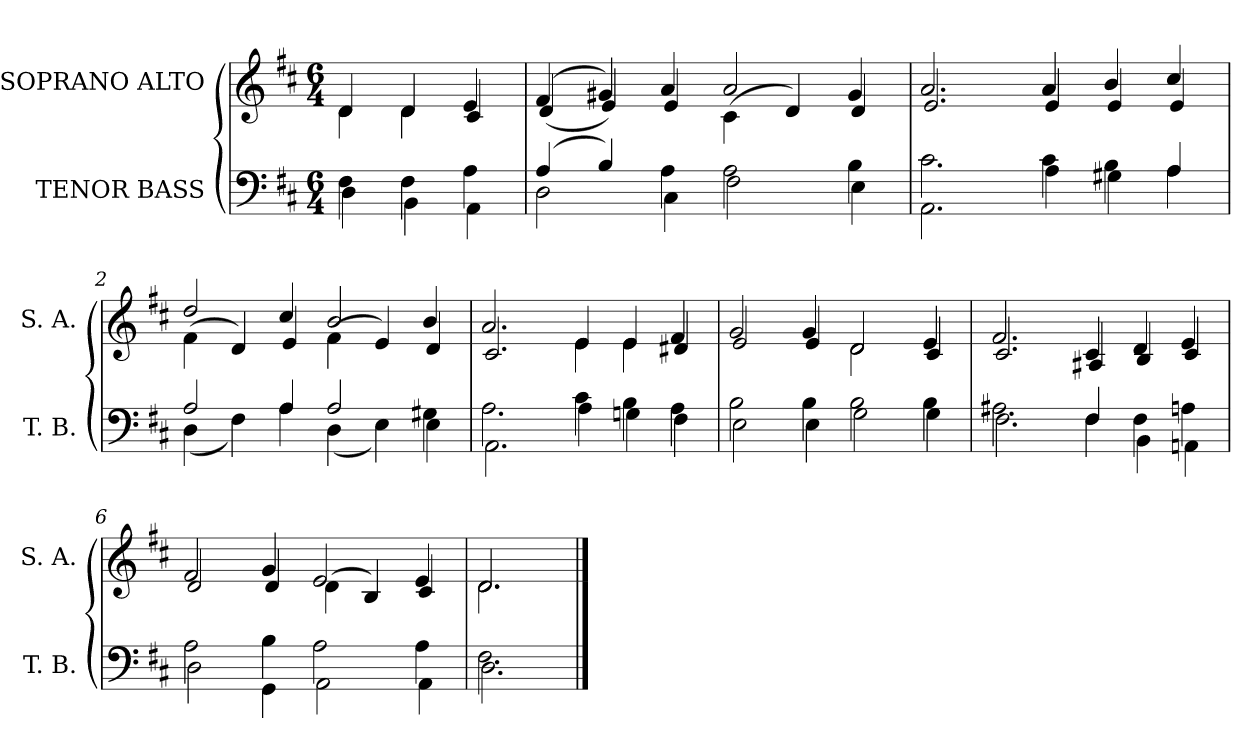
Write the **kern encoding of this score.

**kern	**kern
*part2	*part1
*staff2	*staff1
*I"TENOR BASS	*I"SOPRANO ALTO
*I'T. B.	*I'S. A.
!!LO:PB:g=z
*clefF4	*clefG2
*k[f#c#]	*k[f#c#]
*D:	*D:
*M6/4	*M6/4
=	=
*^	*^
4F#i\	4Di\	4di/	4di\
4F#i\	4BBi\	4di/	4di\
4Ai\	4AAi\	4ei/	4c#i/
=	=	=	=
(4Ai/	2Di\	(4f#i/	(4di/
4Bi/)	.	4g#Xi/)	4ei/)
4Ai\	4C#i\	4ai/	4ei/
2Ai\	2F#i\	2ai/	(4c#i\
.	.	.	4di/)
4Bi\	4Ei\	4g#i/	4di/
=1	=1	=1	=1
2.c#i\	2.AAi\	2.ai/	2.ei/
4c#i\	4Ai\	4ai/	4ei/
4Bi\	4G#Xi\	4bi/	4ei/
4Ai/	4Ai\	4cc#i/	4ei/
!!LO:LB:g=z	!!
=2	=2	=2	=2
2Ai/	(4Di\	2ddi/	(4f#i\
.	4F#i\)	.	4di/)
4Ai/	4Ai\	4cc#i/	4ei/
2Ai/	(4Di\	2bi/	(4f#i\
.	4Ei\)	.	4ei/)
4G#Xi\	4Ei\	4bi/	4di/
=3	=3	=3	=3
2.Ai\	2.AAi\	2.ai/	2.c#i/
4c#i\	4Ai\	4ei/	4ei\
4Bi\	4Gni\	4ei/	4ei\
4Ai\	4F#i\	4f#i/	4d#Xi/
=4	=4	=4	=4
2Bi\	2Ei\	2gi/	2ei/
4Bi\	4Ei\	4gi/	4ei/
2Bi\	2Gi\	2di/	2di\
4Bi\	4Gi\	4ei/	4c#i/
!!LO:LB:g=z	!!
=5	=5	=5	=5
2.A#Xi\	2.F#i\	2.f#i/	2.c#i/
4F#i/	4F#i\	4c#i/	4A#Xi/
4F#i\	4BBi\	4di/	4Bi/
4Ani\	4AAni\	4ei/	4c#i/
=6	=6	=6	=6
2Ai\	2Di\	2f#i/	2di/
4Bi\	4GGi\	4gi/	4di/
2Ai\	2AAi\	2ei/	(4di\
.	.	.	4Bi/)
4Ai\	4AAi\	4ei/	4c#i/
=7	=7	=7	=7
2.F#i\	2.Di\	2.di/	2.di\
*v	*v	*	*
*	*v	*v
==	==
*-	*-
